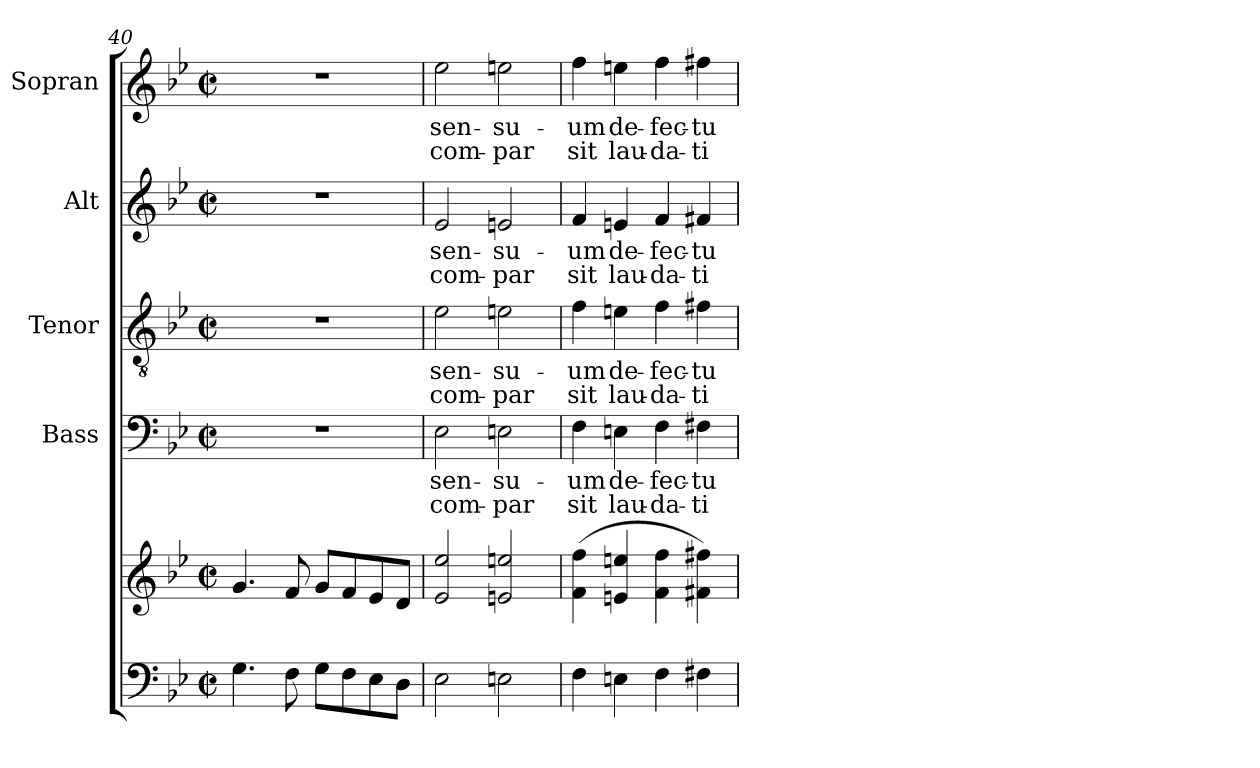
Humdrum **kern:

**kern	**kern	**kern	**text	**text	**kern	**text	**text	**kern	**text	**text	**kern	**text	**text
*part5	*part5	*part4	*part4	*part4	*part3	*part3	*part3	*part2	*part2	*part2	*part1	*part1	*part1
*staff6	*staff5	*staff4	*staff4	*staff4	*staff3	*staff3	*staff3	*staff2	*staff2	*staff2	*staff1	*staff1	*staff1
*	*	*I"Bass	*	*	*I"Tenor	*	*	*I"Alt	*	*	*I"Sopran	*	*
*	*	*I'B.	*	*	*I'T.	*	*	*I'A.	*	*	*I'S.	*	*
*clefF4	*clefG2	*clefF4	*	*	*clefGv2	*	*	*clefG2	*	*	*clefG2	*	*
*k[b-e-]	*k[b-e-]	*k[b-e-]	*	*	*k[b-e-]	*	*	*k[b-e-]	*	*	*k[b-e-]	*	*
*B-:	*B-:	*B-:	*	*	*B-:	*	*	*B-:	*	*	*B-:	*	*
*M2/2	*M2/2	*M2/2	*	*	*M2/2	*	*	*M2/2	*	*	*M2/2	*	*
*met(c|)	*met(c|)	*met(c|)	*	*	*met(c|)	*	*	*met(c|)	*	*	*met(c|)	*	*
=40	=40	=40	=40	=40	=40	=40	=40	=40	=40	=40	=40	=40	=40
4.G\	4.g/	1r	.	.	1r	.	.	1r	.	.	1r	.	.
8F\	8f/	.	.	.	.	.	.	.	.	.	.	.	.
8G\L	8g/L	.	.	.	.	.	.	.	.	.	.	.	.
8F\	8f/	.	.	.	.	.	.	.	.	.	.	.	.
8E-\	8e-/	.	.	.	.	.	.	.	.	.	.	.	.
8D\J	8d/J	.	.	.	.	.	.	.	.	.	.	.	.
=41	=41	=41	=41	=41	=41	=41	=41	=41	=41	=41	=41	=41	=41
!	!	!	!LO:LY:b	!LO:LY:b	!	!LO:LY:b	!LO:LY:b	!	!LO:LY:b	!LO:LY:b	!	!LO:LY:b	!LO:LY:b
2E-\	2e-/ 2ee-/	2E-\	sen-	com-	2e-\	sen-	com-	2e-/	sen-	com-	2ee-\	sen-	com-
!	!	!	!LO:LY:b	!LO:LY:b	!	!LO:LY:b	!LO:LY:b	!	!LO:LY:b	!LO:LY:b	!	!LO:LY:b	!LO:LY:b
2En\	2en/ 2een/	2En\	-su-	-par	2en\	-su-	-par	2en/	-su-	-par	2een\	-su-	-par
=42	=42	=42	=42	=42	=42	=42	=42	=42	=42	=42	=42	=42	=42
!	!	!	!LO:LY:b	!LO:LY:b	!	!LO:LY:b	!LO:LY:b	!	!LO:LY:b	!LO:LY:b	!	!LO:LY:b	!LO:LY:b
4F\	(>4f\ 4ff\	4F\	-um	sit	4f\	-um	sit	4f/	-um	sit	4ff\	-um	sit
!	!	!	!LO:LY:b	!LO:LY:b	!	!LO:LY:b	!LO:LY:b	!	!LO:LY:b	!LO:LY:b	!	!LO:LY:b	!LO:LY:b
4En\	4en/ 4een/	4En\	de-	lau-	4en\	de-	lau-	4en/	de-	lau-	4een\	de-	lau-
!	!	!	!LO:LY:b	!LO:LY:b	!	!LO:LY:b	!LO:LY:b	!	!LO:LY:b	!LO:LY:b	!	!LO:LY:b	!LO:LY:b
4F\	4f\ 4ff\	4F\	-fec-	-da-	4f\	-fec-	-da-	4f/	-fec-	-da-	4ff\	-fec-	-da-
!	!	!	!LO:LY:b	!LO:LY:b	!	!LO:LY:b	!LO:LY:b	!	!LO:LY:b	!LO:LY:b	!	!LO:LY:b	!LO:LY:b
4F#X\	4f#X\ 4ff#X\)	4F#X\	-tu-	-ti-	4f#X\	-tu-	-ti-	4f#X/	-tu-	-ti-	4ff#X\	-tu-	-ti-
=	=	=	=	=	=	=	=	=	=	=	=	=	=
*-	*-	*-	*-	*-	*-	*-	*-	*-	*-	*-	*-	*-	*-
